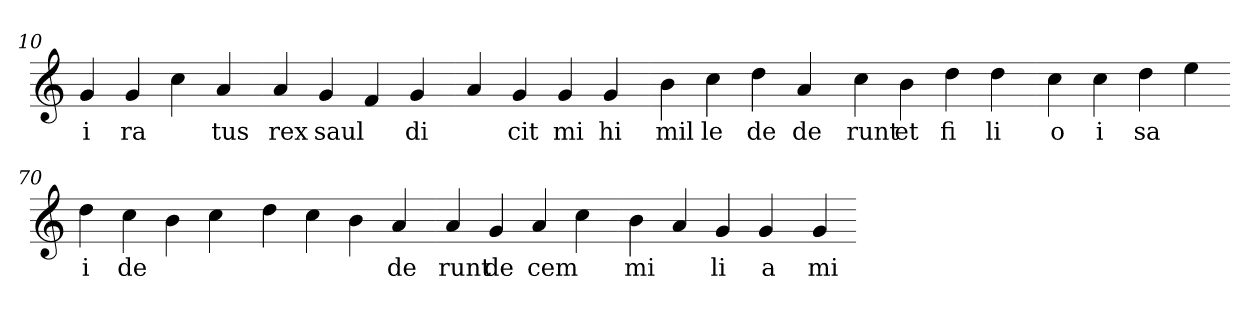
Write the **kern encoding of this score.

**kern	**text
*part1	*part1
*staff1	*staff1
*clefG2	*
=10.	=10.
4g	i
4g	ra
4cc	.
4a	tus
=20.-	=20.-
4a	rex
4g	saul
4f	.
4g	di
=30.-	=30.-
4a	.
4g	cit
4g	mi
4g	hi
=40.-	=40.-
4b	mil
4cc	le
4dd	de
4a	de
=50.-	=50.-
4cc	runt
4b	et
4dd	fi
4dd	li
=60.-	=60.-
4cc	o
4cc	i
4dd	sa
4ee	.
=70.-	=70.-
4dd	i
4cc	de
4b	.
4cc	.
=80.-	=80.-
4dd	.
4cc	.
4b	.
4a	de
=90.-	=90.-
4a	runt
4g	de
4a	cem
4cc	.
=100.-	=100.-
4b	mi
4a	.
4g	li
4g	a
=110.-	=110.-
4g	mi
=-	=-
*-	*-
